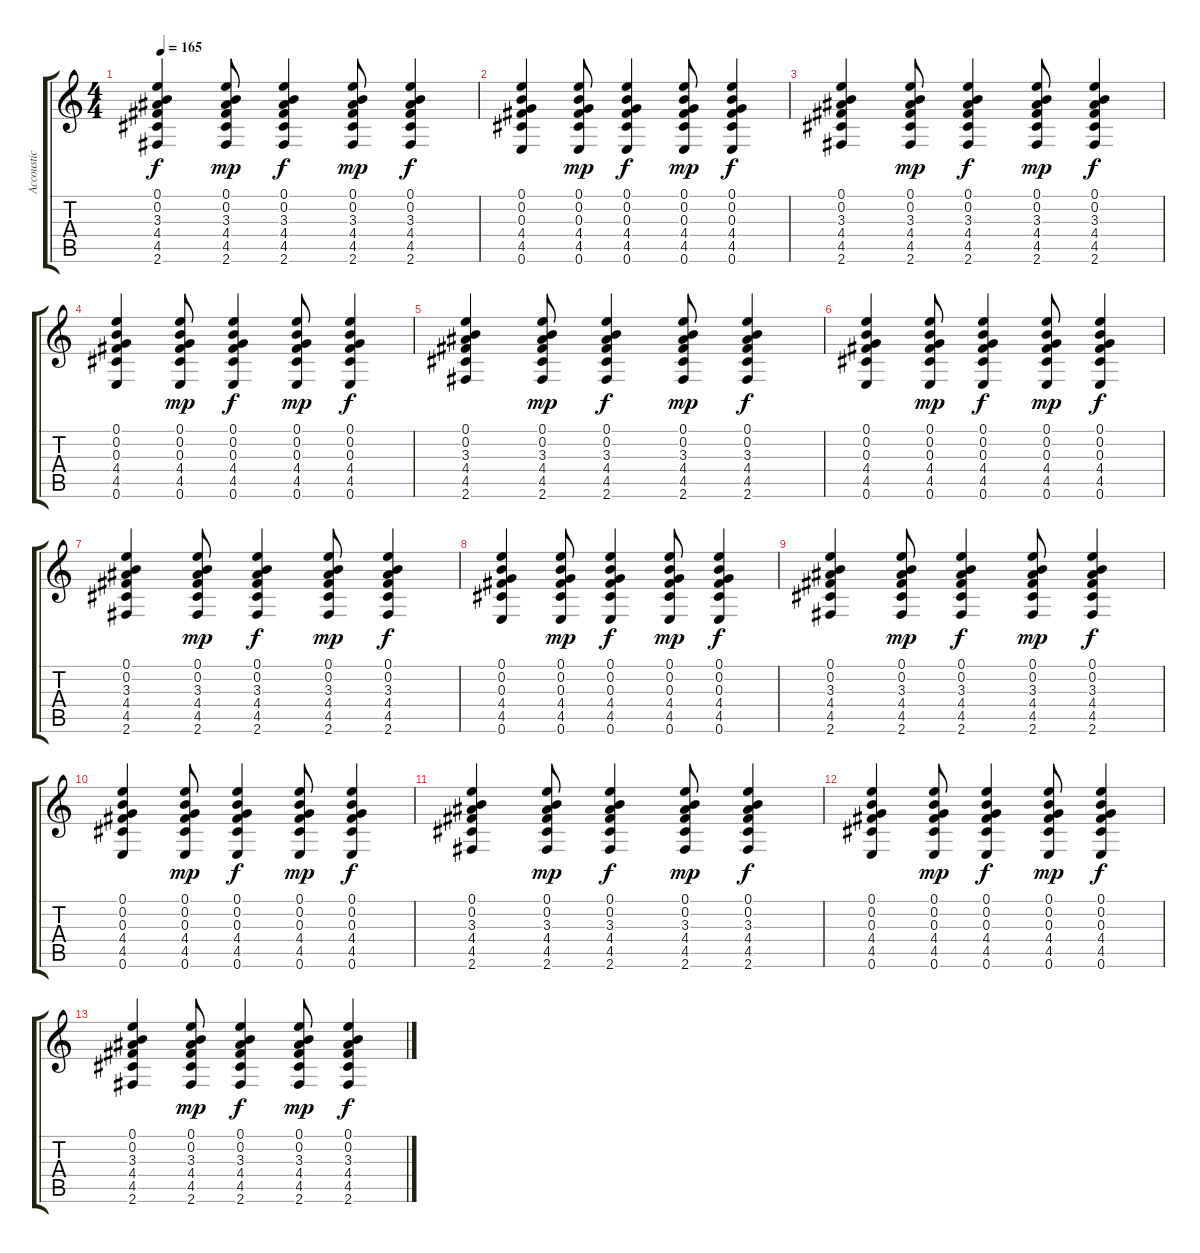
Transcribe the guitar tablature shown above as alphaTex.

\track ("Accoustic Guitar" "Accoustic ") {instrument acousticguitarsteel}
\staff {score tabs}
\tuning (E4 B3 G3 D3 A2 E2) {hide}
\ts (4 4)
\tempo 165
\clef g2
\ks c
(0.1 0.2 3.3 4.4 4.5 2.6).4{dy f} (0.1 0.2 3.3 4.4 4.5 2.6).8{dy mp} (0.1 0.2 3.3 4.4 4.5 2.6).4{dy f} (0.1 0.2 3.3 4.4 4.5 2.6).8{dy mp} (0.1 0.2 3.3 4.4 4.5 2.6).4{dy f} |
(0.1 0.2 0.3 4.4 4.5 0.6).4 (0.1 0.2 0.3 4.4 4.5 0.6).8{dy mp} (0.1 0.2 0.3 4.4 4.5 0.6).4{dy f} (0.1 0.2 0.3 4.4 4.5 0.6).8{dy mp} (0.1 0.2 0.3 4.4 4.5 0.6).4{dy f} |
(0.1 0.2 3.3 4.4 4.5 2.6).4 (0.1 0.2 3.3 4.4 4.5 2.6).8{dy mp} (0.1 0.2 3.3 4.4 4.5 2.6).4{dy f} (0.1 0.2 3.3 4.4 4.5 2.6).8{dy mp} (0.1 0.2 3.3 4.4 4.5 2.6).4{dy f} |
(0.1 0.2 0.3 4.4 4.5 0.6).4 (0.1 0.2 0.3 4.4 4.5 0.6).8{dy mp} (0.1 0.2 0.3 4.4 4.5 0.6).4{dy f} (0.1 0.2 0.3 4.4 4.5 0.6).8{dy mp} (0.1 0.2 0.3 4.4 4.5 0.6).4{dy f} |
(0.1 0.2 3.3 4.4 4.5 2.6).4 (0.1 0.2 3.3 4.4 4.5 2.6).8{dy mp} (0.1 0.2 3.3 4.4 4.5 2.6).4{dy f} (0.1 0.2 3.3 4.4 4.5 2.6).8{dy mp} (0.1 0.2 3.3 4.4 4.5 2.6).4{dy f} |
(0.1 0.2 0.3 4.4 4.5 0.6).4 (0.1 0.2 0.3 4.4 4.5 0.6).8{dy mp} (0.1 0.2 0.3 4.4 4.5 0.6).4{dy f} (0.1 0.2 0.3 4.4 4.5 0.6).8{dy mp} (0.1 0.2 0.3 4.4 4.5 0.6).4{dy f} |
(0.1 0.2 3.3 4.4 4.5 2.6).4 (0.1 0.2 3.3 4.4 4.5 2.6).8{dy mp} (0.1 0.2 3.3 4.4 4.5 2.6).4{dy f} (0.1 0.2 3.3 4.4 4.5 2.6).8{dy mp} (0.1 0.2 3.3 4.4 4.5 2.6).4{dy f} |
(0.1 0.2 0.3 4.4 4.5 0.6).4 (0.1 0.2 0.3 4.4 4.5 0.6).8{dy mp} (0.1 0.2 0.3 4.4 4.5 0.6).4{dy f} (0.1 0.2 0.3 4.4 4.5 0.6).8{dy mp} (0.1 0.2 0.3 4.4 4.5 0.6).4{dy f} |
(0.1 0.2 3.3 4.4 4.5 2.6).4 (0.1 0.2 3.3 4.4 4.5 2.6).8{dy mp} (0.1 0.2 3.3 4.4 4.5 2.6).4{dy f} (0.1 0.2 3.3 4.4 4.5 2.6).8{dy mp} (0.1 0.2 3.3 4.4 4.5 2.6).4{dy f} |
(0.1 0.2 0.3 4.4 4.5 0.6).4{volume 10} (0.1 0.2 0.3 4.4 4.5 0.6).8{dy mp volume 9} (0.1 0.2 0.3 4.4 4.5 0.6).4{dy f volume 9} (0.1 0.2 0.3 4.4 4.5 0.6).8{dy mp volume 8} (0.1 0.2 0.3 4.4 4.5 0.6).4{dy f volume 8} |
(0.1 0.2 3.3 4.4 4.5 2.6).4{volume 7} (0.1 0.2 3.3 4.4 4.5 2.6).8{dy mp volume 7} (0.1 0.2 3.3 4.4 4.5 2.6).4{dy f volume 6} (0.1 0.2 3.3 4.4 4.5 2.6).8{dy mp volume 6} (0.1 0.2 3.3 4.4 4.5 2.6).4{dy f volume 6} |
(0.1 0.2 0.3 4.4 4.5 0.6).4{volume 5} (0.1 0.2 0.3 4.4 4.5 0.6).8{dy mp volume 4} (0.1 0.2 0.3 4.4 4.5 0.6).4{dy f volume 4} (0.1 0.2 0.3 4.4 4.5 0.6).8{dy mp volume 3} (0.1 0.2 0.3 4.4 4.5 0.6).4{dy f volume 3} |
(0.1 0.2 3.3 4.4 4.5 2.6).4{volume 2} (0.1 0.2 3.3 4.4 4.5 2.6).8{dy mp volume 2} (0.1 0.2 3.3 4.4 4.5 2.6).4{dy f volume 2} (0.1 0.2 3.3 4.4 4.5 2.6).8{dy mp volume 1} (0.1 0.2 3.3 4.4 4.5 2.6).4{dy f volume 1}
